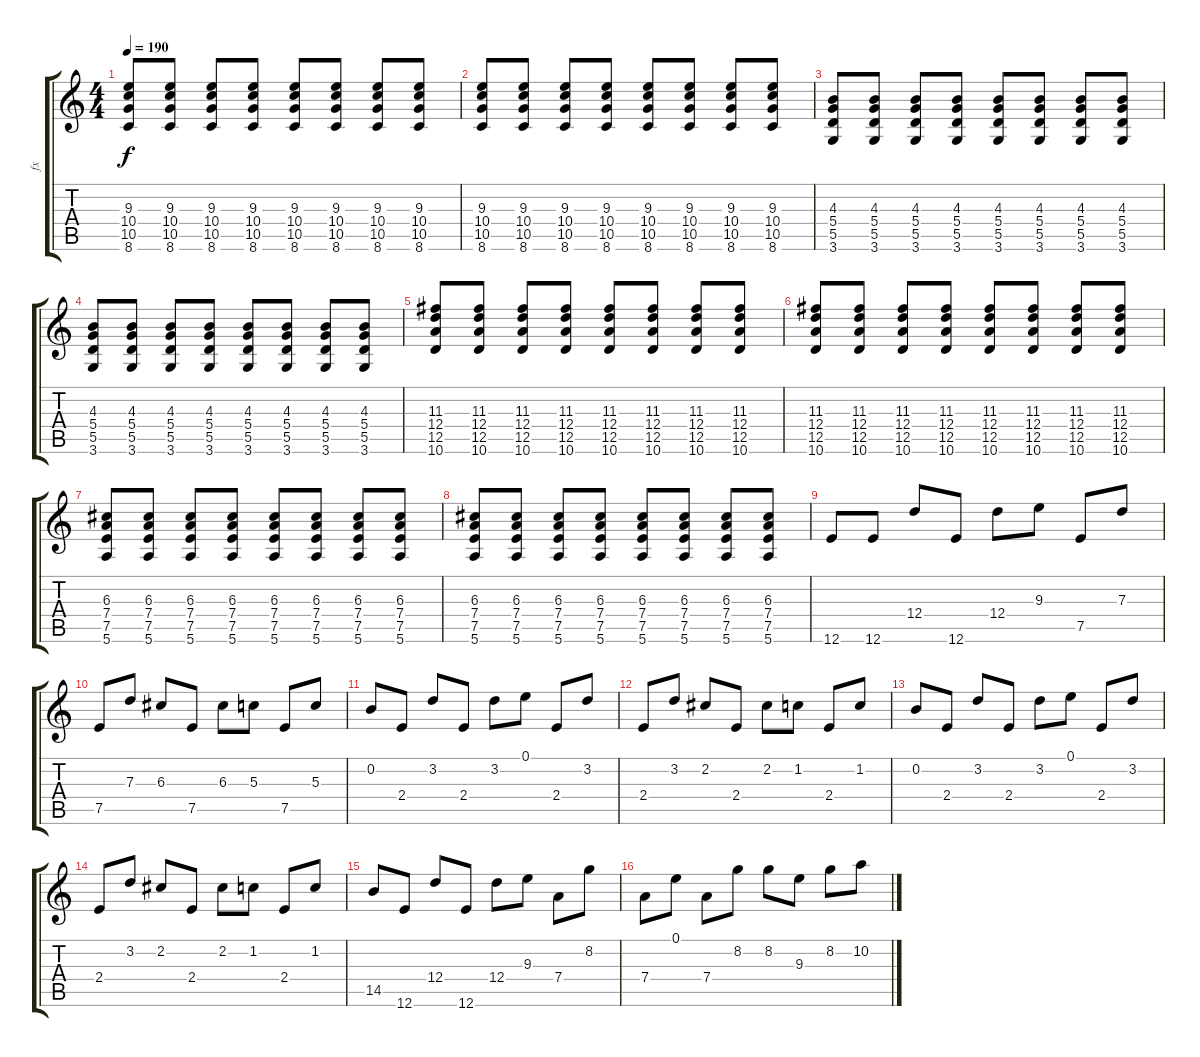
\track ("fx" "fx") {instrument distortionguitar}
\staff {score tabs}
\tuning (E4 B3 G3 D3 A2 E2) {hide}
\ts (4 4)
\tempo 190
\clef g2
\ks c
(9.3 10.4 10.5 8.6).8{dy f} (9.3 10.4 10.5 8.6).8 (9.3 10.4 10.5 8.6).8 (9.3 10.4 10.5 8.6).8 (9.3 10.4 10.5 8.6).8 (9.3 10.4 10.5 8.6).8 (9.3 10.4 10.5 8.6).8 (9.3 10.4 10.5 8.6).8 |
(9.3 10.4 10.5 8.6).8 (9.3 10.4 10.5 8.6).8 (9.3 10.4 10.5 8.6).8 (9.3 10.4 10.5 8.6).8 (9.3 10.4 10.5 8.6).8 (9.3 10.4 10.5 8.6).8 (9.3 10.4 10.5 8.6).8 (9.3 10.4 10.5 8.6).8 |
(4.3 5.4 5.5 3.6).8 (4.3 5.4 5.5 3.6).8 (4.3 5.4 5.5 3.6).8 (4.3 5.4 5.5 3.6).8 (4.3 5.4 5.5 3.6).8 (4.3 5.4 5.5 3.6).8 (4.3 5.4 5.5 3.6).8 (4.3 5.4 5.5 3.6).8 |
(4.3 5.4 5.5 3.6).8 (4.3 5.4 5.5 3.6).8 (4.3 5.4 5.5 3.6).8 (4.3 5.4 5.5 3.6).8 (4.3 5.4 5.5 3.6).8 (4.3 5.4 5.5 3.6).8 (4.3 5.4 5.5 3.6).8 (4.3 5.4 5.5 3.6).8 |
(11.3 12.4 12.5 10.6).8 (11.3 12.4 12.5 10.6).8 (11.3 12.4 12.5 10.6).8 (11.3 12.4 12.5 10.6).8 (11.3 12.4 12.5 10.6).8 (11.3 12.4 12.5 10.6).8 (11.3 12.4 12.5 10.6).8 (11.3 12.4 12.5 10.6).8 |
(11.3 12.4 12.5 10.6).8 (11.3 12.4 12.5 10.6).8 (11.3 12.4 12.5 10.6).8 (11.3 12.4 12.5 10.6).8 (11.3 12.4 12.5 10.6).8 (11.3 12.4 12.5 10.6).8 (11.3 12.4 12.5 10.6).8 (11.3 12.4 12.5 10.6).8 |
(6.3 7.4 7.5 5.6).8 (6.3 7.4 7.5 5.6).8 (6.3 7.4 7.5 5.6).8 (6.3 7.4 7.5 5.6).8 (6.3 7.4 7.5 5.6).8 (6.3 7.4 7.5 5.6).8 (6.3 7.4 7.5 5.6).8 (6.3 7.4 7.5 5.6).8 |
(6.3 7.4 7.5 5.6).8 (6.3 7.4 7.5 5.6).8 (6.3 7.4 7.5 5.6).8 (6.3 7.4 7.5 5.6).8 (6.3 7.4 7.5 5.6).8 (6.3 7.4 7.5 5.6).8 (6.3 7.4 7.5 5.6).8 (6.3 7.4 7.5 5.6).8 |
12.6.8{volume 5 instrument distortionguitar} 12.6.8 12.4.8 12.6.8 12.4.8 9.3.8 7.5.8 7.3.8 |
7.5.8 7.3.8 6.3.8 7.5.8 6.3.8 5.3.8 7.5.8 5.3.8 |
0.2.8 2.4.8 3.2.8 2.4.8 3.2.8 0.1.8 2.4.8 3.2.8 |
2.4.8 3.2.8 2.2.8 2.4.8 2.2.8 1.2.8 2.4.8 1.2.8 |
0.2.8 2.4.8 3.2.8 2.4.8 3.2.8 0.1.8 2.4.8 3.2.8 |
2.4.8 3.2.8 2.2.8 2.4.8 2.2.8 1.2.8 2.4.8 1.2.8 |
14.5.8 12.6.8 12.4.8 12.6.8 12.4.8 9.3.8 7.4.8 8.2.8 |
7.4.8 0.1.8 7.4.8 8.2.8 8.2.8 9.3.8 8.2.8 10.2.8
